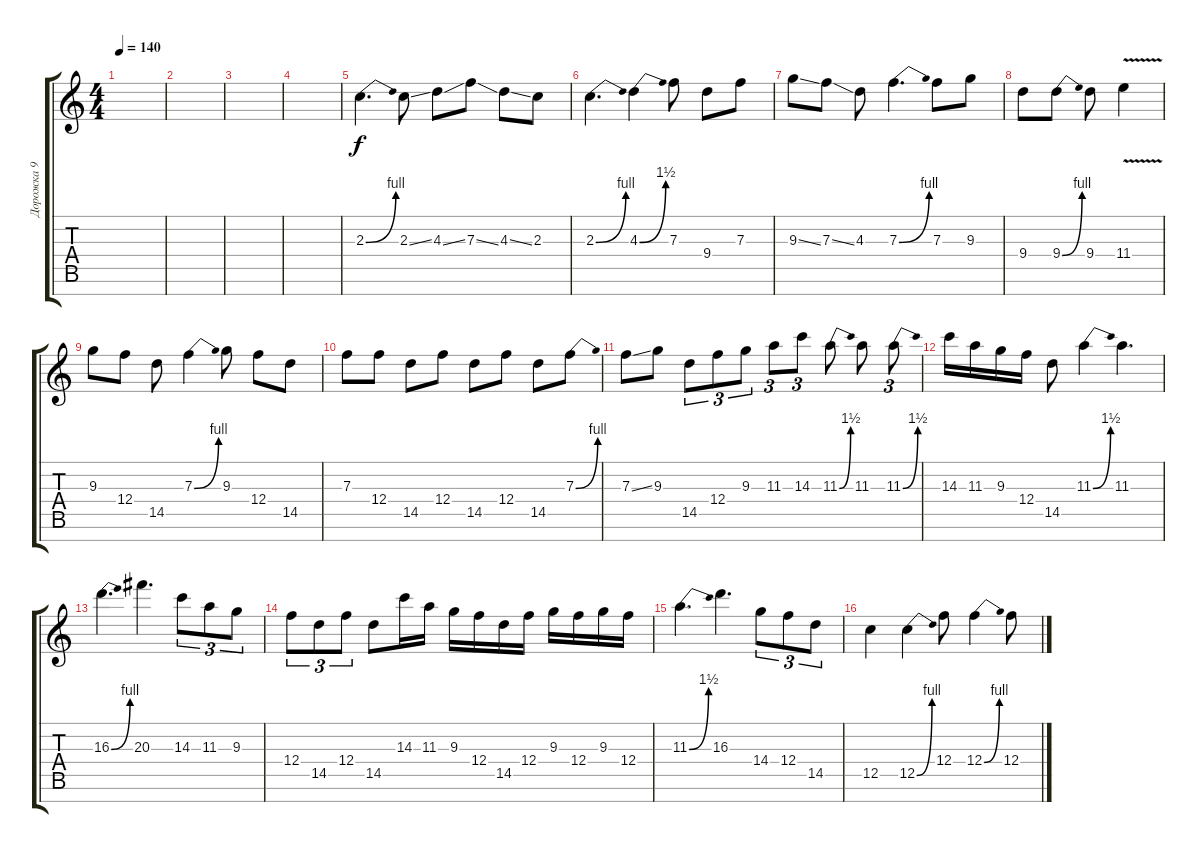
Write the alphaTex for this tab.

\track ("Дорожка 9" "Дорожка 9") {solo instrument overdrivenguitar}
\staff {score tabs}
\tuning (G4 Eb4 Bb3 F3 C3 G2 C2) {hide}
\ts (4 4)
\tempo 140
\clef g2
\ks c
|
|
|
|
2.3{be (bend 0 0 60 4)}.4{d} 2.3{ss}.8 4.3{ss}.8 7.3{ss}.8 4.3{ss}.8 2.3.8 |
2.3{be (bend 0 0 60 4)}.4{d} 4.3{be (bend 0 0 60 6)}.4 7.3.8 9.4.8 7.3.8 |
9.3{ss}.8 7.3{ss}.8 4.3.8 7.3{be (bend 0 0 60 4)}.4{d} 7.3.8 9.3.8 |
9.4.8 9.4{be (bend 0 0 60 4)}.8 9.4.8 11.4{v}.4 |
9.3.8 12.4.8 14.5.8 7.3{be (bend 0 0 60 4)}.4 9.3.8 12.4.8 14.5.8 |
7.3.8 12.4.8 14.5.8 12.4.8 14.5.8 12.4.8 14.5.8 7.3{be (bend 0 0 60 4)}.8 |
7.3{ss}.8 9.3.8 14.5.8{tu (3 2)} 12.4.8{tu (3 2)} 9.3.8{tu (3 2)} 11.3.8{tu (3 2)} 14.3.8{tu (3 2)} 11.3{be (bend 0 0 60 6)}.8 11.3.8 11.3{be (bend 0 0 60 6)}.8{tu (3 2)} |
14.3.16 11.3.16 9.3.16 12.4.16 14.5.8 11.3{be (bend 0 0 60 6)}.4 11.3.4{d} |
16.3{be (bend 0 0 60 4)}.4{d} 20.3.4{d} 14.3.8{tu (3 2)} 11.3.8{tu (3 2)} 9.3.8{tu (3 2)} |
12.4.8{tu (3 2)} 14.5.8{tu (3 2)} 12.4.8{tu (3 2)} 14.5.8 14.3.16 11.3.16 9.3.16 12.4.16 14.5.16 12.4.16 9.3.16 12.4.16 9.3.16 12.4.16 |
11.3{be (bend 0 0 60 6)}.4{d} 16.3.4{d} 14.4.8{tu (3 2)} 12.4.8{tu (3 2)} 14.5.8{tu (3 2)} |
12.5.4 12.5{be (bend 0 0 60 4)}.4 12.4.8 12.4{be (bend 0 0 60 4)}.4 12.4.8
